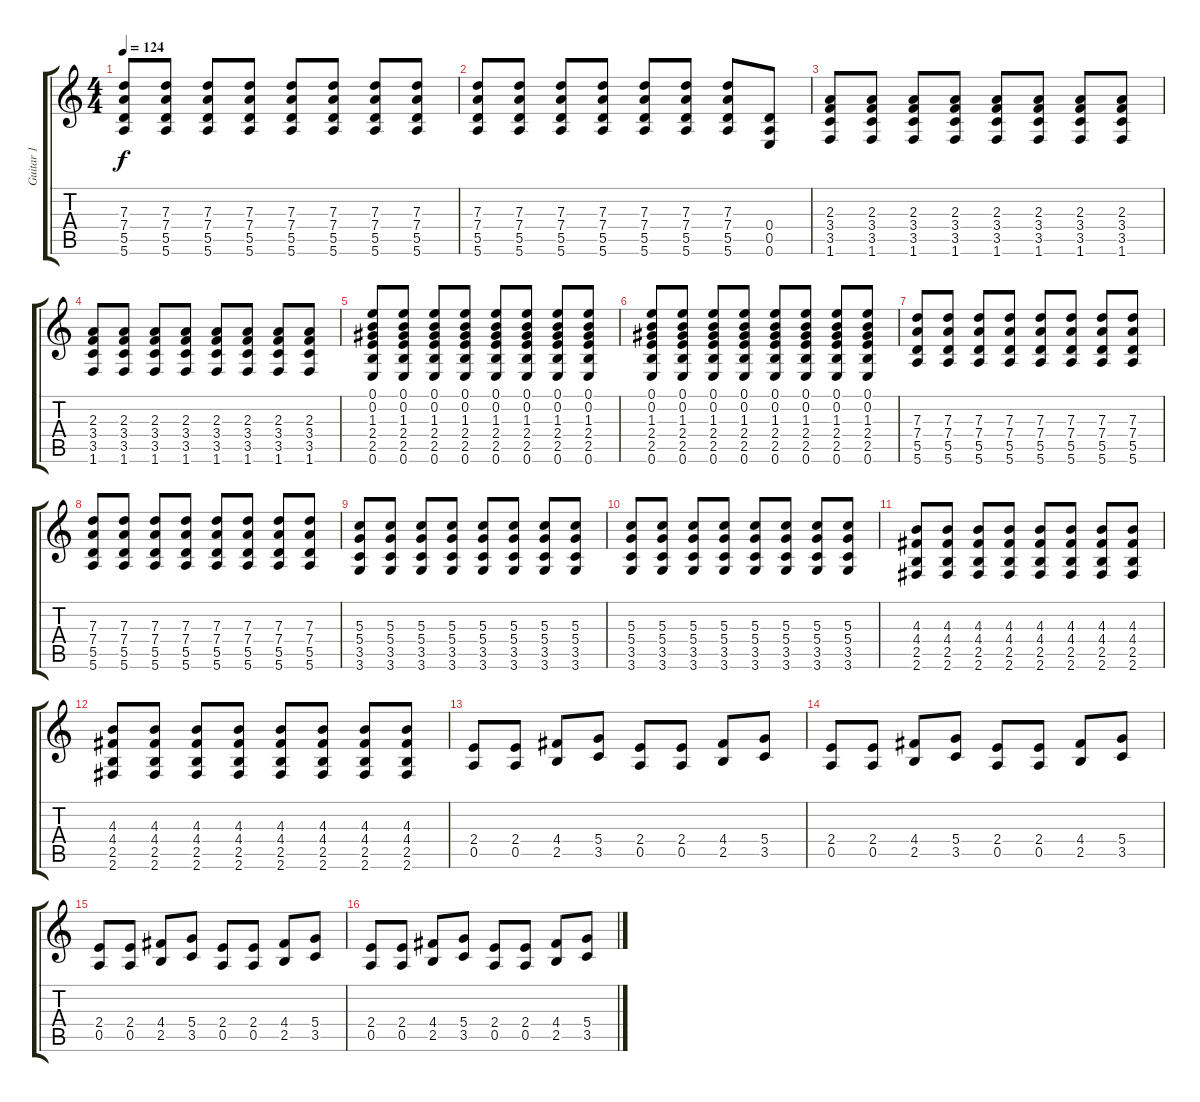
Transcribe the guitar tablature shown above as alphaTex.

\track ("Guitar 1" "Guitar 1") {instrument distortionguitar}
\staff {score tabs}
\tuning (E4 B3 G3 D3 A2 E2) {hide}
\ts (4 4)
\tempo 124
\clef g2
\ks c
(7.3 7.4 5.5 5.6).8{dy f} (7.3 7.4 5.5 5.6).8 (7.3 7.4 5.5 5.6).8 (7.3 7.4 5.5 5.6).8 (7.3 7.4 5.5 5.6).8 (7.3 7.4 5.5 5.6).8 (7.3 7.4 5.5 5.6).8 (7.3 7.4 5.5 5.6).8 |
(7.3 7.4 5.5 5.6).8 (7.3 7.4 5.5 5.6).8 (7.3 7.4 5.5 5.6).8 (7.3 7.4 5.5 5.6).8 (7.3 7.4 5.5 5.6).8 (7.3 7.4 5.5 5.6).8 (7.3 7.4 5.5 5.6).8 (0.4 0.5 0.6).8 |
(2.3 3.4 3.5 1.6).8 (2.3 3.4 3.5 1.6).8 (2.3 3.4 3.5 1.6).8 (2.3 3.4 3.5 1.6).8 (2.3 3.4 3.5 1.6).8 (2.3 3.4 3.5 1.6).8 (2.3 3.4 3.5 1.6).8 (2.3 3.4 3.5 1.6).8 |
(2.3 3.4 3.5 1.6).8 (2.3 3.4 3.5 1.6).8 (2.3 3.4 3.5 1.6).8 (2.3 3.4 3.5 1.6).8 (2.3 3.4 3.5 1.6).8 (2.3 3.4 3.5 1.6).8 (2.3 3.4 3.5 1.6).8 (2.3 3.4 3.5 1.6).8 |
(0.1 0.2 1.3 2.4 2.5 0.6).8 (0.1 0.2 1.3 2.4 2.5 0.6).8 (0.1 0.2 1.3 2.4 2.5 0.6).8 (0.1 0.2 1.3 2.4 2.5 0.6).8 (0.1 0.2 1.3 2.4 2.5 0.6).8 (0.1 0.2 1.3 2.4 2.5 0.6).8 (0.1 0.2 1.3 2.4 2.5 0.6).8 (0.1 0.2 1.3 2.4 2.5 0.6).8 |
(0.1 0.2 1.3 2.4 2.5 0.6).8 (0.1 0.2 1.3 2.4 2.5 0.6).8 (0.1 0.2 1.3 2.4 2.5 0.6).8 (0.1 0.2 1.3 2.4 2.5 0.6).8 (0.1 0.2 1.3 2.4 2.5 0.6).8 (0.1 0.2 1.3 2.4 2.5 0.6).8 (0.1 0.2 1.3 2.4 2.5 0.6).8 (0.1 0.2 1.3 2.4 2.5 0.6).8 |
(7.3 7.4 5.5 5.6).8 (7.3 7.4 5.5 5.6).8 (7.3 7.4 5.5 5.6).8 (7.3 7.4 5.5 5.6).8 (7.3 7.4 5.5 5.6).8 (7.3 7.4 5.5 5.6).8 (7.3 7.4 5.5 5.6).8 (7.3 7.4 5.5 5.6).8 |
(7.3 7.4 5.5 5.6).8 (7.3 7.4 5.5 5.6).8 (7.3 7.4 5.5 5.6).8 (7.3 7.4 5.5 5.6).8 (7.3 7.4 5.5 5.6).8 (7.3 7.4 5.5 5.6).8 (7.3 7.4 5.5 5.6).8 (7.3 7.4 5.5 5.6).8 |
(5.3 5.4 3.5 3.6).8 (5.3 5.4 3.5 3.6).8 (5.3 5.4 3.5 3.6).8 (5.3 5.4 3.5 3.6).8 (5.3 5.4 3.5 3.6).8 (5.3 5.4 3.5 3.6).8 (5.3 5.4 3.5 3.6).8 (5.3 5.4 3.5 3.6).8 |
(5.3 5.4 3.5 3.6).8 (5.3 5.4 3.5 3.6).8 (5.3 5.4 3.5 3.6).8 (5.3 5.4 3.5 3.6).8 (5.3 5.4 3.5 3.6).8 (5.3 5.4 3.5 3.6).8 (5.3 5.4 3.5 3.6).8 (5.3 5.4 3.5 3.6).8 |
(4.3 4.4 2.5 2.6).8 (4.3 4.4 2.5 2.6).8 (4.3 4.4 2.5 2.6).8 (4.3 4.4 2.5 2.6).8 (4.3 4.4 2.5 2.6).8 (4.3 4.4 2.5 2.6).8 (4.3 4.4 2.5 2.6).8 (4.3 4.4 2.5 2.6).8 |
(4.3 4.4 2.5 2.6).8 (4.3 4.4 2.5 2.6).8 (4.3 4.4 2.5 2.6).8 (4.3 4.4 2.5 2.6).8 (4.3 4.4 2.5 2.6).8 (4.3 4.4 2.5 2.6).8 (4.3 4.4 2.5 2.6).8 (4.3 4.4 2.5 2.6).8 |
(2.4 0.5).8 (2.4 0.5).8 (4.4 2.5).8 (5.4 3.5).8 (2.4 0.5).8 (2.4 0.5).8 (4.4 2.5).8 (5.4 3.5).8 |
(2.4 0.5).8 (2.4 0.5).8 (4.4 2.5).8 (5.4 3.5).8 (2.4 0.5).8 (2.4 0.5).8 (4.4 2.5).8 (5.4 3.5).8 |
(2.4 0.5).8 (2.4 0.5).8 (4.4 2.5).8 (5.4 3.5).8 (2.4 0.5).8 (2.4 0.5).8 (4.4 2.5).8 (5.4 3.5).8 |
(2.4 0.5).8 (2.4 0.5).8 (4.4 2.5).8 (5.4 3.5).8 (2.4 0.5).8 (2.4 0.5).8 (4.4 2.5).8 (5.4 3.5).8
